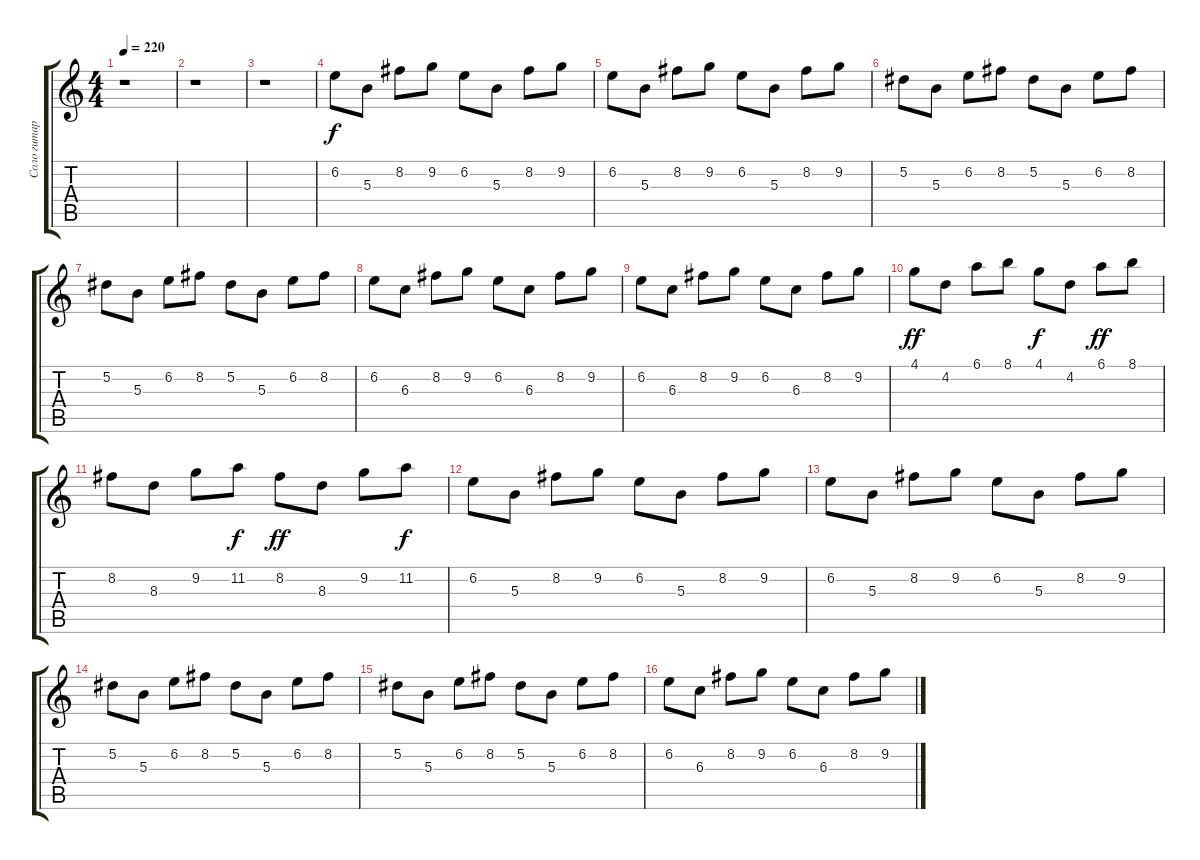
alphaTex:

\track ("Соло гитара" "Соло гитар") {instrument overdrivenguitar}
\staff {score tabs}
\tuning (Eb4 Bb3 Gb3 Db3 Ab2 Eb2) {hide}
\ts (4 4)
\tempo 220
\clef g2
\ks c
r.1{dy ff} |
r.1 |
r.1 |
6.2.8{dy f} 5.3.8 8.2.8 9.2.8 6.2.8 5.3.8 8.2.8 9.2.8 |
6.2.8 5.3.8 8.2.8 9.2.8 6.2.8 5.3.8 8.2.8 9.2.8 |
5.2.8 5.3.8 6.2.8 8.2.8 5.2.8 5.3.8 6.2.8 8.2.8 |
5.2.8 5.3.8 6.2.8 8.2.8 5.2.8 5.3.8 6.2.8 8.2.8 |
6.2.8 6.3.8 8.2.8 9.2.8 6.2.8 6.3.8 8.2.8 9.2.8 |
6.2.8 6.3.8 8.2.8 9.2.8 6.2.8 6.3.8 8.2.8 9.2.8 |
4.1.8{dy ff} 4.2.8 6.1.8 8.1.8 4.1.8{dy f} 4.2.8 6.1.8{dy ff} 8.1.8 |
8.2.8 8.3.8 9.2.8 11.2.8{dy f} 8.2.8{dy ff} 8.3.8 9.2.8 11.2.8{dy f} |
6.2.8 5.3.8 8.2.8 9.2.8 6.2.8 5.3.8 8.2.8 9.2.8 |
6.2.8 5.3.8 8.2.8 9.2.8 6.2.8 5.3.8 8.2.8 9.2.8 |
5.2.8 5.3.8 6.2.8 8.2.8 5.2.8 5.3.8 6.2.8 8.2.8 |
5.2.8 5.3.8 6.2.8 8.2.8 5.2.8 5.3.8 6.2.8 8.2.8 |
6.2.8 6.3.8 8.2.8 9.2.8 6.2.8 6.3.8 8.2.8 9.2.8
